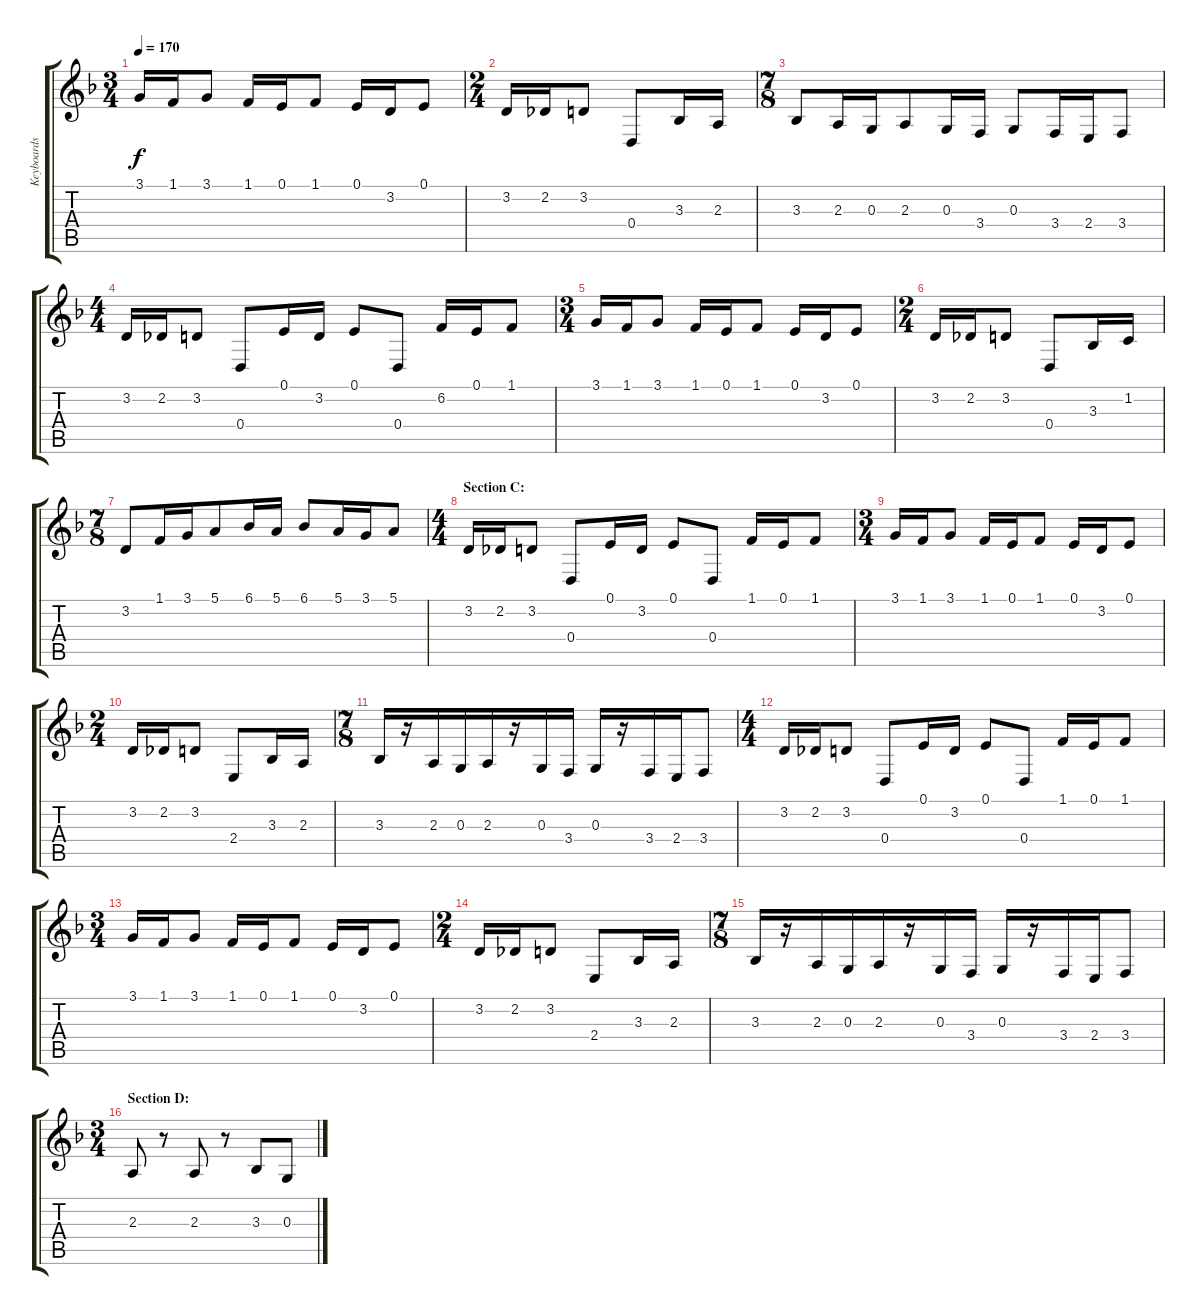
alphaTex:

\track ("Keyboards" "Keyboards") {instrument lead1square}
\staff {score tabs}
\tuning (E4 B3 G3 D3 A2 E2) {hide}
\ts (3 4)
\tempo 170
\clef g2
\ks f
3.1.16{dy f} 1.1.16 3.1.8 1.1.16 0.1.16 1.1.8 0.1.16 3.2.16 0.1.8 |
\ts (2 4)
3.2.16 2.2.16 3.2.8 0.4.8 3.3.16 2.3.16 |
\ts (7 8)
3.3.8 2.3.16 0.3.16 2.3.8 0.3.16 3.4.16 0.3.8 3.4.16 2.4.16 3.4.8 |
\ts (4 4)
3.2.16{volume 9 instrument lead1square} 2.2.16 3.2.8 0.4.8 0.1.16 3.2.16 0.1.8 0.4.8 6.2.16 0.1.16 1.1.8 |
\ts (3 4)
3.1.16 1.1.16 3.1.8 1.1.16 0.1.16 1.1.8 0.1.16 3.2.16 0.1.8 |
\ts (2 4)
3.2.16 2.2.16 3.2.8 0.4.8 3.3.16 1.2.16 |
\ts (7 8)
3.2.8 1.1.16 3.1.16 5.1.8 6.1.16 5.1.16 6.1.8 5.1.16 3.1.16 5.1.8 |
\ts (4 4)
\section ("" "Section C:")
3.2.16{volume 9 instrument lead1square} 2.2.16 3.2.8 0.4.8 0.1.16 3.2.16 0.1.8 0.4.8 1.1.16 0.1.16 1.1.8 |
\ts (3 4)
3.1.16 1.1.16 3.1.8 1.1.16 0.1.16 1.1.8 0.1.16 3.2.16 0.1.8 |
\ts (2 4)
3.2.16 2.2.16 3.2.8 2.4.8 3.3.16 2.3.16 |
\ts (7 8)
3.3.16 r.16 2.3.16 0.3.16 2.3.16 r.16 0.3.16 3.4.16 0.3.16 r.16 3.4.16 2.4.16 3.4.8 |
\ts (4 4)
3.2.16{volume 9 instrument lead1square} 2.2.16 3.2.8 0.4.8 0.1.16 3.2.16 0.1.8 0.4.8 1.1.16 0.1.16 1.1.8 |
\ts (3 4)
3.1.16 1.1.16 3.1.8 1.1.16 0.1.16 1.1.8 0.1.16 3.2.16 0.1.8 |
\ts (2 4)
3.2.16 2.2.16 3.2.8 2.4.8 3.3.16 2.3.16 |
\ts (7 8)
3.3.16 r.16 2.3.16 0.3.16 2.3.16 r.16 0.3.16 3.4.16 0.3.16 r.16 3.4.16 2.4.16 3.4.8 |
\ts (3 4)
\section ("" "Section D:")
2.3.8{volume 14 instrument stringensemble1} r.8 2.3.8 r.8 3.3.8 0.3.8
